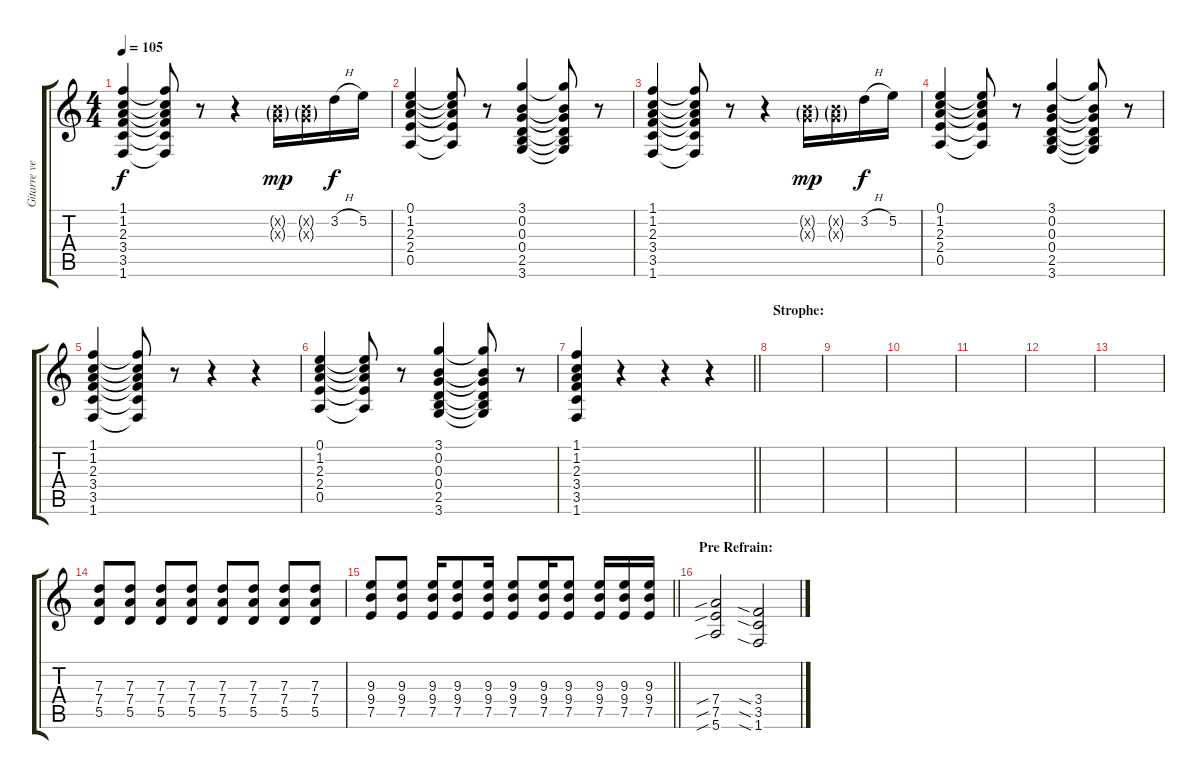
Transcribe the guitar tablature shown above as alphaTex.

\track ("Gitarre verzerrt (Gonzo)" "Gitarre ve") {instrument overdrivenguitar}
\staff {score tabs}
\tuning (E4 B3 G3 D3 A2 E2) {hide}
\ts (4 4)
\tempo 105
\clef g2
\ks c
(1.1 1.2 2.3 3.4 3.5 1.6).4{dy f volume 7} (1.1{t} 1.2{t} 2.3{t} 3.4{t} 3.5{t} 1.6{t}).8 r.8 r.4{volume 11} (0.2{g x} 0.3{g x}).16{dy mp} (0.2{g x} 0.3{g x}).16 3.2{h}.16{dy f} 5.2.16 |
(0.1 1.2 2.3 2.4 0.5).4{volume 7} (0.1{t} 1.2{t} 2.3{t} 2.4{t} 0.5{t}).8 r.8{volume 11} (3.1 0.2 0.3 0.4 2.5 3.6).4{volume 7} (3.1{t} 0.2{t} 0.3{t} 0.4{t} 2.5{t} 3.6{t}).8 r.8{volume 11} |
(1.1 1.2 2.3 3.4 3.5 1.6).4{volume 7} (1.1{t} 1.2{t} 2.3{t} 3.4{t} 3.5{t} 1.6{t}).8 r.8 r.4{volume 11} (0.2{g x} 0.3{g x}).16{dy mp} (0.2{g x} 0.3{g x}).16 3.2{h}.16{dy f} 5.2.16 |
(0.1 1.2 2.3 2.4 0.5).4{volume 7} (0.1{t} 1.2{t} 2.3{t} 2.4{t} 0.5{t}).8 r.8{volume 11} (3.1 0.2 0.3 0.4 2.5 3.6).4{volume 7} (3.1{t} 0.2{t} 0.3{t} 0.4{t} 2.5{t} 3.6{t}).8 r.8{volume 11} |
(1.1 1.2 2.3 3.4 3.5 1.6).4{volume 7} (1.1{t} 1.2{t} 2.3{t} 3.4{t} 3.5{t} 1.6{t}).8 r.8 r.4{volume 11} r.4 |
(0.1 1.2 2.3 2.4 0.5).4{volume 7} (0.1{t} 1.2{t} 2.3{t} 2.4{t} 0.5{t}).8 r.8{volume 11} (3.1 0.2 0.3 0.4 2.5 3.6).4{volume 7} (3.1{t} 0.2{t} 0.3{t} 0.4{t} 2.5{t} 3.6{t}).8 r.8{volume 11} |
\barLineRight lightlight
(1.1 1.2 2.3 3.4 3.5 1.6).4{volume 7} r.4 r.4{volume 11} r.4 |
\section ("" "Strophe:")
|
|
|
|
|
|
(7.3 7.4 5.5).8 (7.3 7.4 5.5).8 (7.3 7.4 5.5).8 (7.3 7.4 5.5).8 (7.3 7.4 5.5).8 (7.3 7.4 5.5).8 (7.3 7.4 5.5).8 (7.3 7.4 5.5).8 |
\barLineRight lightlight
(9.3 9.4 7.5).8 (9.3 9.4 7.5).8 (9.3 9.4 7.5).16 (9.3 9.4 7.5).8 (9.3 9.4 7.5).16 (9.3 9.4 7.5).8 (9.3 9.4 7.5).16 (9.3 9.4 7.5).8 (9.3 9.4 7.5).16 (9.3 9.4 7.5).16 (9.3 9.4 7.5).16 |
\section ("" "Pre Refrain:")
(7.4{sib} 7.5{sib} 5.6{sib}).2 (3.4{sia} 3.5{sia} 1.6{sia}).2
